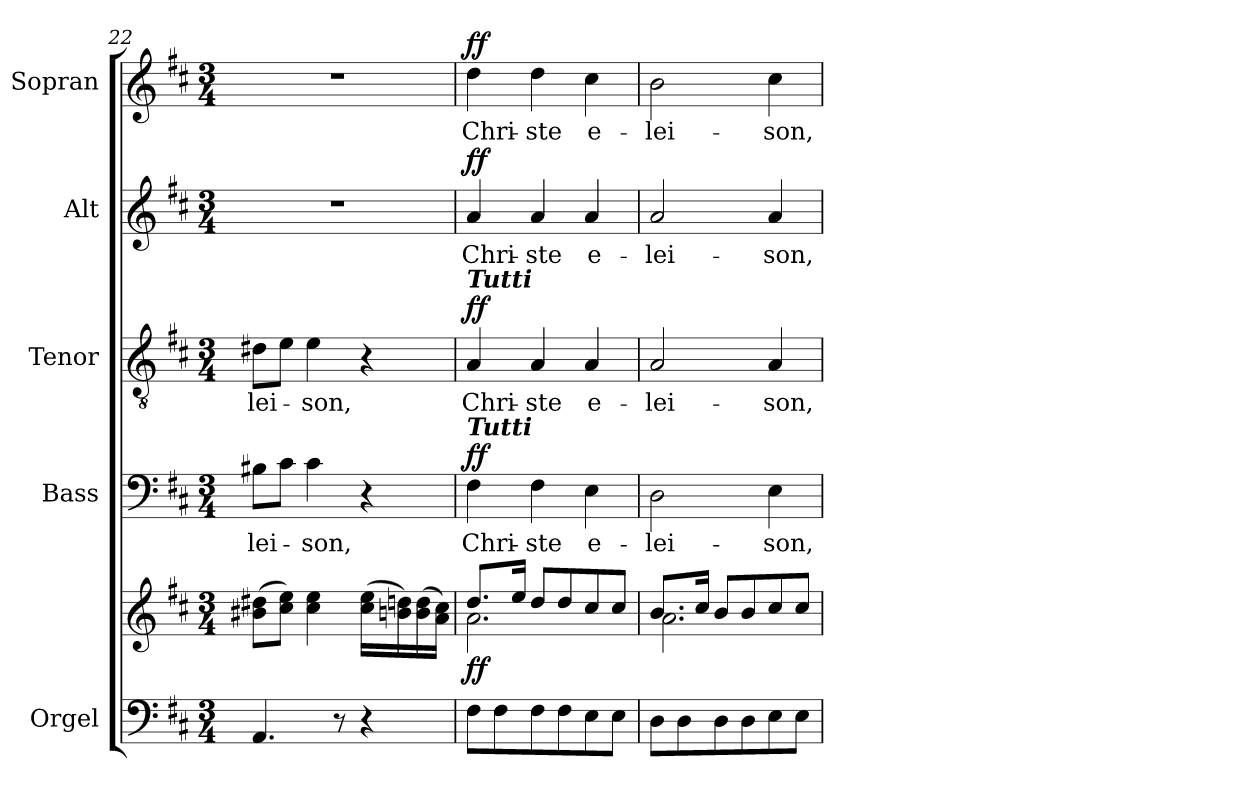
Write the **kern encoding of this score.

**kern	**kern	**dynam	**kern	**text	**dynam	**kern	**text	**dynam	**kern	**text	**dynam	**kern	**text	**dynam
*part5	*part5	*part5	*part4	*part4	*part4	*part3	*part3	*part3	*part2	*part2	*part2	*part1	*part1	*part1
*staff6	*staff5	*staff5/6	*staff4	*staff4	*staff4	*staff3	*staff3	*staff3	*staff2	*staff2	*staff2	*staff1	*staff1	*staff1
*I"Orgel	*	*	*I"Bass	*	*	*I"Tenor	*	*	*I"Alt	*	*	*I"Sopran	*	*
*I'Org.	*	*	*I'B.	*	*	*I'T.	*	*	*I'A.	*	*	*I'S.	*	*
*clefF4	*clefG2	*	*clefF4	*	*	*clefGv2	*	*	*clefG2	*	*	*clefG2	*	*
*k[f#c#]	*k[f#c#]	*	*k[f#c#]	*	*	*k[f#c#]	*	*	*k[f#c#]	*	*	*k[f#c#]	*	*
*D:	*D:	*	*D:	*	*	*D:	*	*	*D:	*	*	*D:	*	*
*M3/4	*M3/4	*	*M3/4	*	*	*M3/4	*	*	*M3/4	*	*	*M3/4	*	*
=22	=22	=22	=22	=22	=22	=22	=22	=22	=22	=22	=22	=22	=22	=22
!	!	!	!	!LO:LY:b	!	!	!LO:LY:b	!	!	!	!	!	!	!
4.AA/	(>8b#X\ 8dd#X\L	.	8B#X\L	-lei-	.	8d#X\L	-lei-	.	2.r	.	.	2.r	.	.
.	8cc#\ 8ee\J)	.	8c#\J	.	.	8e\J	.	.	.	.	.	.	.	.
!	!	!	!	!LO:LY:b	!	!	!LO:LY:b	!	!	!	!	!	!	!
.	4cc#\ 4ee\	.	4c#\	-son,	.	4e\	-son,	.	.	.	.	.	.	.
8r	.	.	.	.	.	.	.	.	.	.	.	.	.	.
4r	(>16cc#\ 16ee\LL	.	4r	.	.	4r	.	.	.	.	.	.	.	.
.	16bn\ 16ddn\)	.	.	.	.	.	.	.	.	.	.	.	.	.
.	(>16b\ 16dd\	.	.	.	.	.	.	.	.	.	.	.	.	.
.	16a\ 16cc#\JJ)	.	.	.	.	.	.	.	.	.	.	.	.	.
!!LO:PB:g=z
=23	=23	=23	=23	=23	=23	=23	=23	=23	=23	=23	=23	=23	=23	=23
*	*^	*	*	*	*	*	*	*	*	*	*	*	*	*
!	!	!	!	!	!	!	!LO:TX:a:Bi:t=Tutti	!	!	!	!	!	!	!	!
!	!	!	!	!LO:TX:a:Bi:t=Tutti	!	!	!	!	!	!	!	!	!	!	!
!	!	!	!LO:DY:b	!	!LO:LY:b	!LO:DY:a	!	!LO:LY:b	!LO:DY:a	!	!LO:LY:b	!LO:DY:a	!	!LO:LY:b	!LO:DY:a
8F#\L	8.dd/L	2.a\	ff	4F#\	Chri-	ff	4A/	Chri-	ff	4a/	Chri-	ff	4dd\	Chri-	ff
8F#\	.	.	.	.	.	.	.	.	.	.	.	.	.	.	.
.	16ee/Jk	.	.	.	.	.	.	.	.	.	.	.	.	.	.
!	!	!	!	!	!LO:LY:b	!	!	!LO:LY:b	!	!	!LO:LY:b	!	!	!LO:LY:b	!
8F#\	8dd/L	.	.	4F#\	-ste	.	4A/	-ste	.	4a/	-ste	.	4dd\	-ste	.
8F#\	8dd/	.	.	.	.	.	.	.	.	.	.	.	.	.	.
!	!	!	!	!	!LO:LY:b	!	!	!LO:LY:b	!	!	!LO:LY:b	!	!	!LO:LY:b	!
8E\	8cc#/	.	.	4E\	e-	.	4A/	e-	.	4a/	e-	.	4cc#\	e-	.
8E\J	8cc#/J	.	.	.	.	.	.	.	.	.	.	.	.	.	.
=24	=24	=24	=24	=24	=24	=24	=24	=24	=24	=24	=24	=24	=24	=24	=24
!	!	!	!	!	!LO:LY:b	!	!	!LO:LY:b	!	!	!LO:LY:b	!	!	!LO:LY:b	!
8D\L	8.b/L	2.a\	.	2D\	-lei-	.	2A/	-lei-	.	2a/	-lei-	.	2b\	-lei-	.
8D\	.	.	.	.	.	.	.	.	.	.	.	.	.	.	.
.	16cc#/Jk	.	.	.	.	.	.	.	.	.	.	.	.	.	.
8D\	8b/L	.	.	.	.	.	.	.	.	.	.	.	.	.	.
8D\	8b/	.	.	.	.	.	.	.	.	.	.	.	.	.	.
!	!	!	!	!	!LO:LY:b	!	!	!LO:LY:b	!	!	!LO:LY:b	!	!	!LO:LY:b	!
8E\	8cc#/	.	.	4E\	-son,	.	4A/	-son,	.	4a/	-son,	.	4cc#\	-son,	.
8E\J	8cc#/J	.	.	.	.	.	.	.	.	.	.	.	.	.	.
*	*v	*v	*	*	*	*	*	*	*	*	*	*	*	*	*
=	=	=	=	=	=	=	=	=	=	=	=	=	=	=
*-	*-	*-	*-	*-	*-	*-	*-	*-	*-	*-	*-	*-	*-	*-
